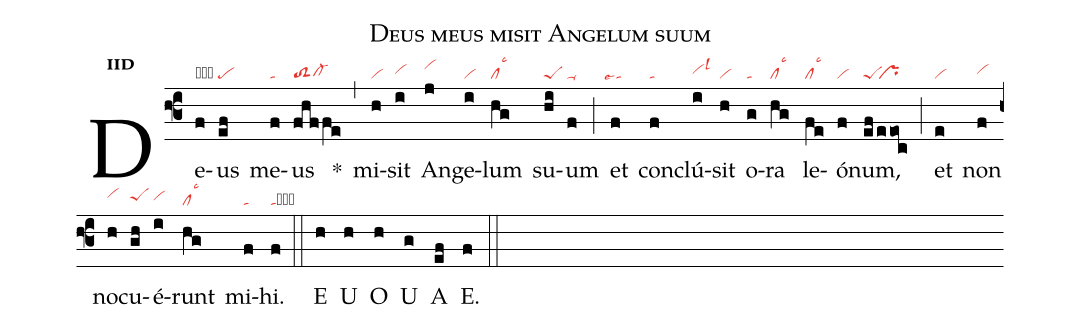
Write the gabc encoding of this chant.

name:Deus meus misit Angelum suum;
office-part:an;
mode:2d;
nabc-lines:1;
%%
initial-style: 1;
name: Deus meus misit Angelum suum;
mode:2;
office-part: Antiphona;
annotation: Ant.;
annotation:ii d;
nabc-lines:1;
%%
(f3) De(f|obvi)us(ef|pe) me(f|ta)us(fhffe|toS2cl-hg) <sp>*</sp>(,) mi(h|vi)sit(i|vihh) An(j|vihj)ge(i|vi)lum(hg|cllsc3) su(hi|peS)um(f|ta-) (;) et(f|``talse4) con(f|ta)clú(i|vihhlsl3)sit(h|vi) o(g|ta)ra(hg|cllsc3) le(fe|cllsc3)ó(f|vi)num,(ef/eeoc|peS`pr) (;) et(e|vi) non(f|vihh) no(h|vihi)cu(gh|peShh)é(i|vihh)runt(hg|cllsc3) mi(f|ta)hi.(f|tacb) (::)
<eu> E(h) U(h) O(h) U(g) A(ef) E.(f) </eu> (::)
